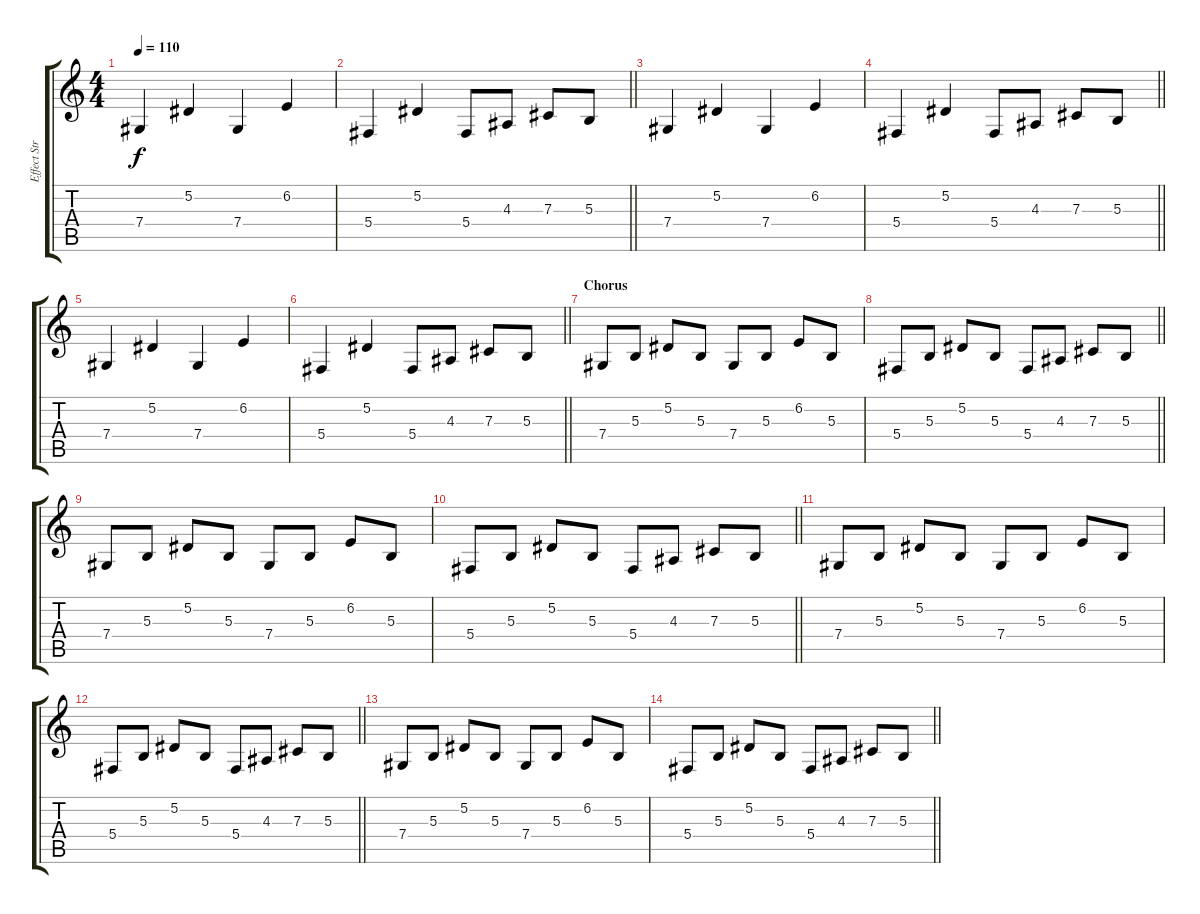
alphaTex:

\track ("Effect Strings" "Effect Str") {instrument stringensemble1}
\staff {score tabs}
\tuning (Eb4 Bb3 Gb3 Db3 Ab2 Eb2) {hide}
\ts (4 4)
\tempo 110
\clef g2
\ks c
7.4.4{dy f} 5.2.4 7.4.4 6.2.4 |
\barLineRight lightlight
5.4.4 5.2.4 5.4.8 4.3.8 7.3.8 5.3.8 |
7.4.4 5.2.4 7.4.4 6.2.4 |
\barLineRight lightlight
5.4.4 5.2.4 5.4.8 4.3.8 7.3.8 5.3.8 |
7.4.4 5.2.4 7.4.4 6.2.4 |
\barLineRight lightlight
5.4.4 5.2.4 5.4.8 4.3.8 7.3.8 5.3.8 |
\section ("" "Chorus")
7.4.8 5.3.8 5.2.8 5.3.8 7.4.8 5.3.8 6.2.8 5.3.8 |
\barLineRight lightlight
5.4.8 5.3.8 5.2.8 5.3.8 5.4.8 4.3.8 7.3.8 5.3.8 |
7.4.8 5.3.8 5.2.8 5.3.8 7.4.8 5.3.8 6.2.8 5.3.8 |
\barLineRight lightlight
5.4.8 5.3.8 5.2.8 5.3.8 5.4.8 4.3.8 7.3.8 5.3.8 |
7.4.8 5.3.8 5.2.8 5.3.8 7.4.8 5.3.8 6.2.8 5.3.8 |
\barLineRight lightlight
5.4.8 5.3.8 5.2.8 5.3.8 5.4.8 4.3.8 7.3.8 5.3.8 |
7.4.8 5.3.8 5.2.8 5.3.8 7.4.8 5.3.8 6.2.8 5.3.8 |
\barLineRight lightlight
5.4.8 5.3.8 5.2.8 5.3.8 5.4.8 4.3.8 7.3.8 5.3.8
